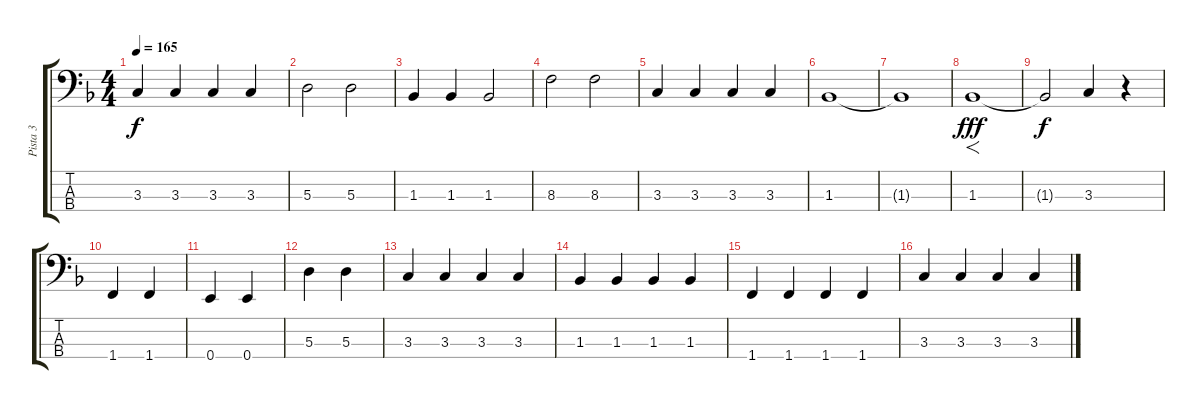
\track ("Pista 3" "Pista 3") {instrument electricbassfinger}
\staff {score tabs}
\tuning (G2 D2 A1 E1) {hide}
\ts (4 4)
\tempo 165
\clef f4
\ks f
3.3.4{dy f} 3.3.4 3.3.4 3.3.4 |
5.3.2 5.3.2 |
1.3.4 1.3.4 1.3.2 |
8.3.2 8.3.2 |
3.3.4 3.3.4 3.3.4 3.3.4 |
1.3.1 |
1.3{t}.1 |
1.3.1{f dy fff} |
1.3{t}.2{dy f} 3.3.4 r.4 |
1.4.4 1.4.4 |
0.4.4 0.4.4 |
5.3.4 5.3.4 |
3.3.4 3.3.4 3.3.4 3.3.4 |
1.3.4 1.3.4 1.3.4 1.3.4 |
1.4.4 1.4.4 1.4.4 1.4.4 |
3.3.4 3.3.4 3.3.4 3.3.4
